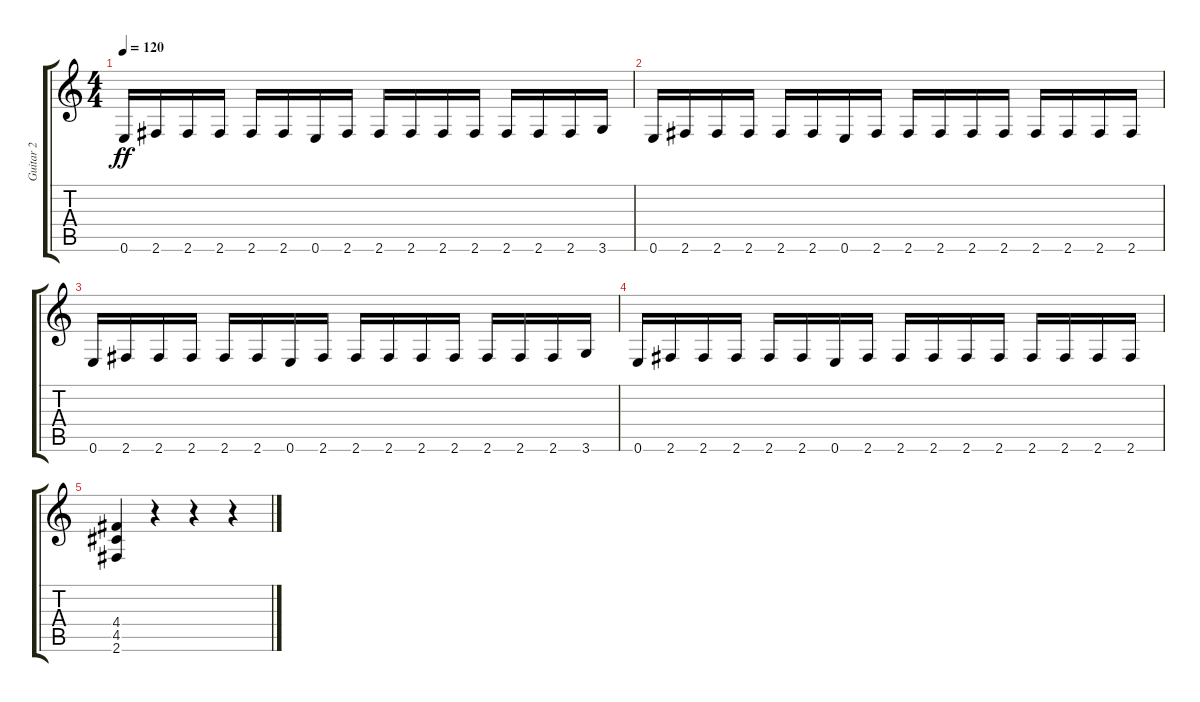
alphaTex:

\track ("Guitar 2" "Guitar 2") {instrument distortionguitar}
\staff {score tabs}
\tuning (E4 B3 G3 D3 A2 E2) {hide}
\ts (4 4)
\tempo 120
\clef g2
\ks c
0.6.16{dy ff} 2.6.16 2.6.16 2.6.16 2.6.16 2.6.16 0.6.16 2.6.16 2.6.16 2.6.16 2.6.16 2.6.16 2.6.16 2.6.16 2.6.16 3.6.16 |
0.6.16 2.6.16 2.6.16 2.6.16 2.6.16 2.6.16 0.6.16 2.6.16 2.6.16 2.6.16 2.6.16 2.6.16 2.6.16 2.6.16 2.6.16 2.6.16 |
0.6.16 2.6.16 2.6.16 2.6.16 2.6.16 2.6.16 0.6.16 2.6.16 2.6.16 2.6.16 2.6.16 2.6.16 2.6.16 2.6.16 2.6.16 3.6.16 |
0.6.16 2.6.16 2.6.16 2.6.16 2.6.16 2.6.16 0.6.16 2.6.16 2.6.16 2.6.16 2.6.16 2.6.16 2.6.16 2.6.16 2.6.16 2.6.16 |
(4.4 4.5 2.6).4 r.4 r.4 r.4
